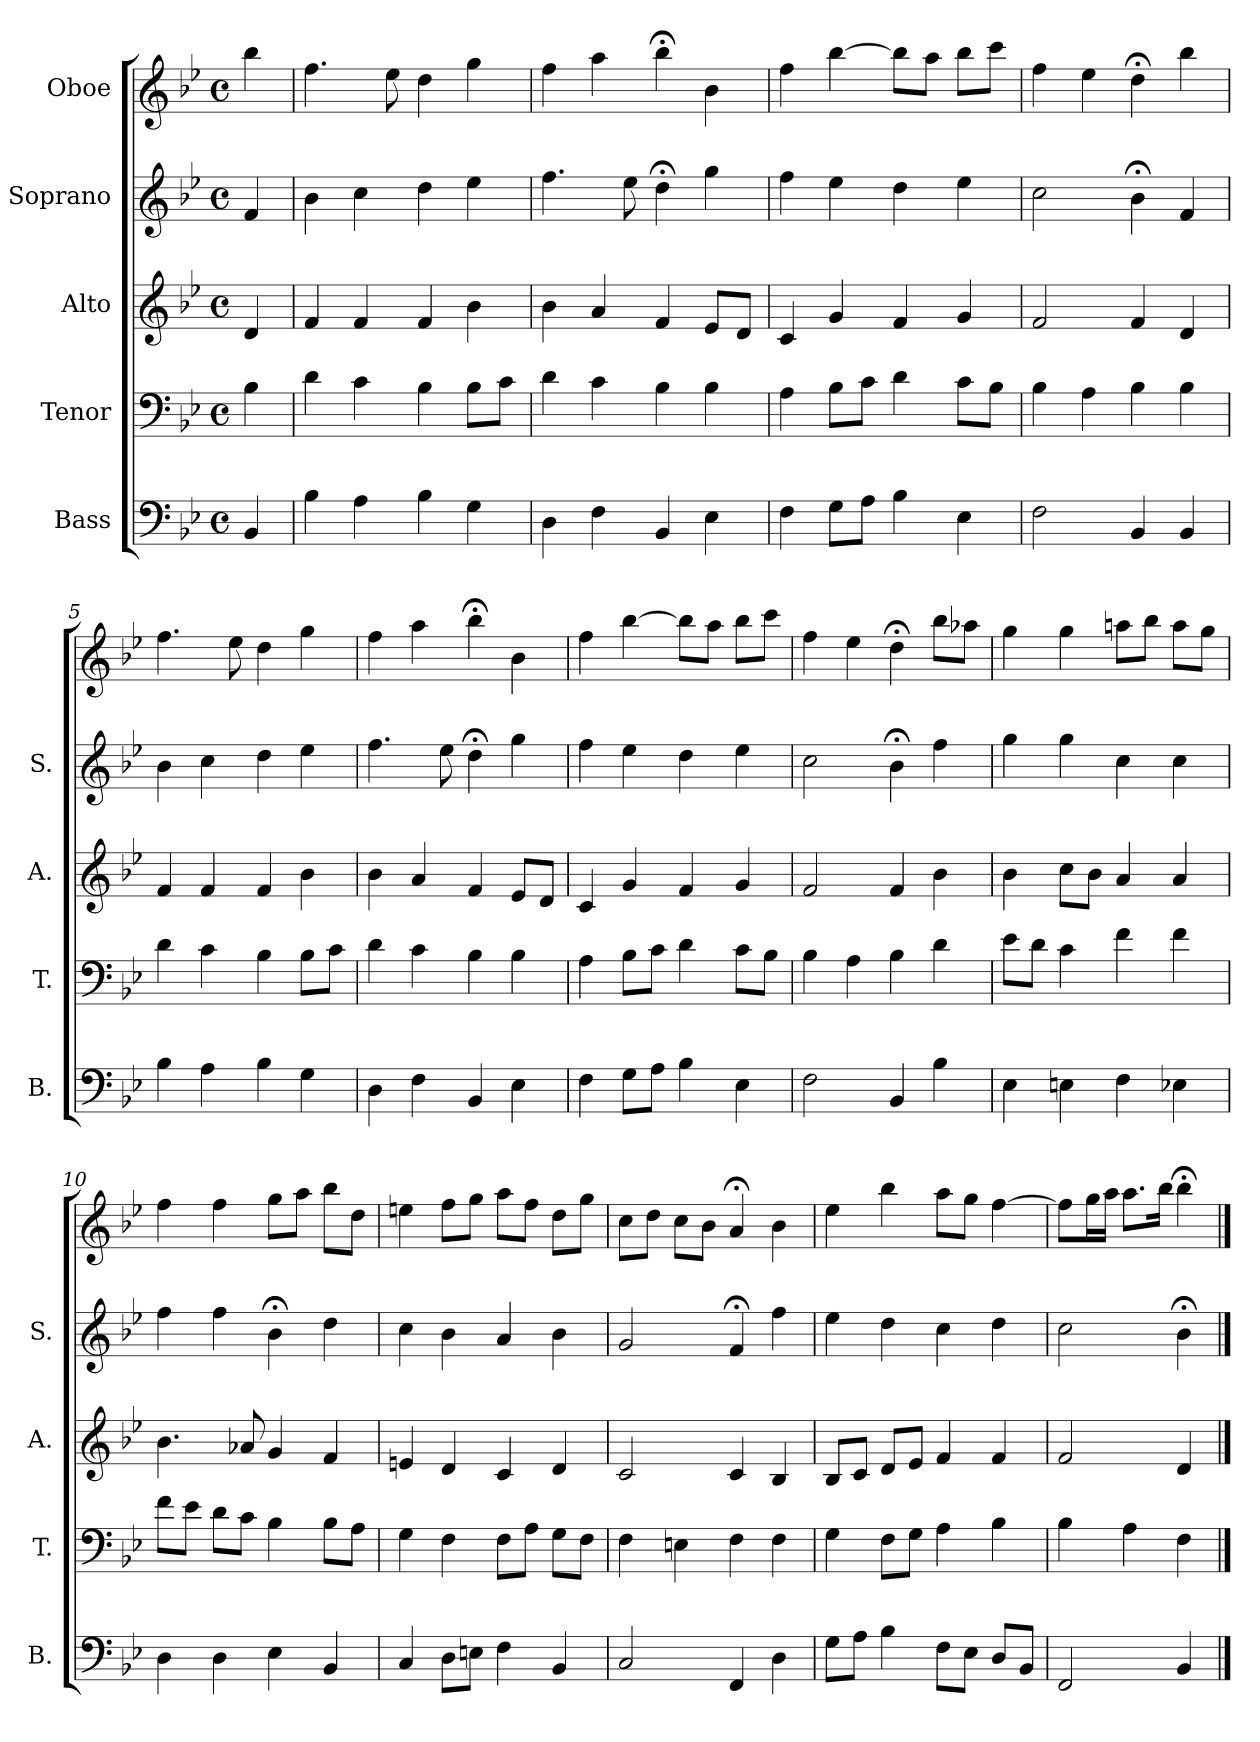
**kern	**kern	**kern	**kern	**kern
*part5	*part4	*part3	*part2	*part1
*staff5	*staff4	*staff3	*staff2	*staff1
*I"Bass	*I"Tenor	*I"Alto	*I"Soprano	*I"Oboe
*I'B.	*I'T.	*I'A.	*I'S.	*
*clefF4	*clefF4	*clefG2	*clefG2	*clefG2
*k[b-e-]	*k[b-e-]	*k[b-e-]	*k[b-e-]	*k[b-e-]
*B-:	*B-:	*B-:	*B-:	*B-:
*M4/4	*M4/4	*M4/4	*M4/4	*M4/4
*met(c)	*met(c)	*met(c)	*met(c)	*met(c)
=	=	=	=	=
4BB-/	4B-\	4d/	4f/	4bb-\
=1	=1	=1	=1	=1
4B-\	4d\	4f/	4b-\	4.ff\
4A\	4c\	4f/	4cc\	.
.	.	.	.	8ee-\
4B-\	4B-\	4f/	4dd\	4dd\
4G\	8B-\L	4b-\	4ee-\	4gg\
.	8c\J	.	.	.
=2	=2	=2	=2	=2
4D\	4d\	4b-\	4.ff\	4ff\
4F\	4c\	4a/	.	4aa\
.	.	.	8ee-\	.
4BB-/	4B-\	4f/	4dd;<\	4bb-;<\
4E-\	4B-\	8e-/L	4gg\	4b-\
.	.	8d/J	.	.
=3	=3	=3	=3	=3
4F\	4A\	4c/	4ff\	4ff\
8G\L	8B-\L	4g/	4ee-\	[4bb-\
8A\J	8c\J	.	.	.
4B-\	4d\	4f/	4dd\	8bb-\L]
.	.	.	.	8aa\J
4E-\	8c\L	4g/	4ee-\	8bb-\L
.	8B-\J	.	.	8ccc\J
=4	=4	=4	=4	=4
2F\	4B-\	2f/	2cc\	4ff\
.	4A\	.	.	4ee-\
4BB-/	4B-\	4f/	4b-;<\	4dd;<\
4BB-/	4B-\	4d/	4f/	4bb-\
!!LO:LB:g=z
=5	=5	=5	=5	=5
4B-\	4d\	4f/	4b-\	4.ff\
4A\	4c\	4f/	4cc\	.
.	.	.	.	8ee-\
4B-\	4B-\	4f/	4dd\	4dd\
4G\	8B-\L	4b-\	4ee-\	4gg\
.	8c\J	.	.	.
=6	=6	=6	=6	=6
4D\	4d\	4b-\	4.ff\	4ff\
4F\	4c\	4a/	.	4aa\
.	.	.	8ee-\	.
4BB-/	4B-\	4f/	4dd;<\	4bb-;<\
4E-\	4B-\	8e-/L	4gg\	4b-\
.	.	8d/J	.	.
=7	=7	=7	=7	=7
4F\	4A\	4c/	4ff\	4ff\
8G\L	8B-\L	4g/	4ee-\	[4bb-\
8A\J	8c\J	.	.	.
4B-\	4d\	4f/	4dd\	8bb-\L]
.	.	.	.	8aa\J
4E-\	8c\L	4g/	4ee-\	8bb-\L
.	8B-\J	.	.	8ccc\J
=8	=8	=8	=8	=8
2F\	4B-\	2f/	2cc\	4ff\
.	4A\	.	.	4ee-\
4BB-/	4B-\	4f/	4b-;<\	4dd;<\
4B-\	4d\	4b-\	4ff\	8bb-\L
.	.	.	.	8aa-X\J
=9	=9	=9	=9	=9
4E-\	8e-\L	4b-\	4gg\	4gg\
.	8d\J	.	.	.
4En\	4c\	8cc\L	4gg\	4gg\
.	.	8b-\J	.	.
4F\	4f\	4a/	4cc\	8aan\L
.	.	.	.	8bb-\J
4E-X\	4f\	4a/	4cc\	8aa\L
.	.	.	.	8gg\J
!!LO:LB:g=z
=10	=10	=10	=10	=10
4D\	8f\L	4.b-\	4ff\	4ff\
.	8e-\J	.	.	.
4D\	8d\L	.	4ff\	4ff\
.	8c\J	8a-X/	.	.
4E-\	4B-\	4g/	4b-;<\	8gg\L
.	.	.	.	8aa\J
4BB-/	8B-\L	4f/	4dd\	8bb-\L
.	8A\J	.	.	8dd\J
=11	=11	=11	=11	=11
4C/	4G\	4en/	4cc\	4een\
8D\L	4F\	4d/	4b-\	8ff\L
8En\J	.	.	.	8gg\J
4F\	8F\L	4c/	4a/	8aa\L
.	8A\J	.	.	8ff\J
4BB-/	8G\L	4d/	4b-\	8dd\L
.	8F\J	.	.	8gg\J
=12	=12	=12	=12	=12
2C/	4F\	2c/	2g/	8cc\L
.	.	.	.	8dd\J
.	4En\	.	.	8cc\L
.	.	.	.	8b-\J
4FF/	4F\	4c/	4f;</	4a;</
4D\	4F\	4B-/	4ff\	4b-\
=13	=13	=13	=13	=13
8G\L	4G\	8B-/L	4ee-\	4ee-\
8A\J	.	8c/J	.	.
4B-\	8F\L	8d/L	4dd\	4bb-\
.	8G\J	8e-/J	.	.
8F\L	4A\	4f/	4cc\	8aa\L
8E-\J	.	.	.	8gg\J
8D/L	4B-\	4f/	4dd\	[4ff\
8BB-/J	.	.	.	.
=14	=14	=14	=14	=14
2FF/	4B-\	2f/	2cc\	8ff\L]
.	.	.	.	16gg\L
.	.	.	.	16aa\JJ
.	4A\	.	.	8.aa\L
.	.	.	.	16bb-\Jk
4BB-/	4F\	4d/	4b-;<\	4bb-;<\
==	==	==	==	==
*-	*-	*-	*-	*-
